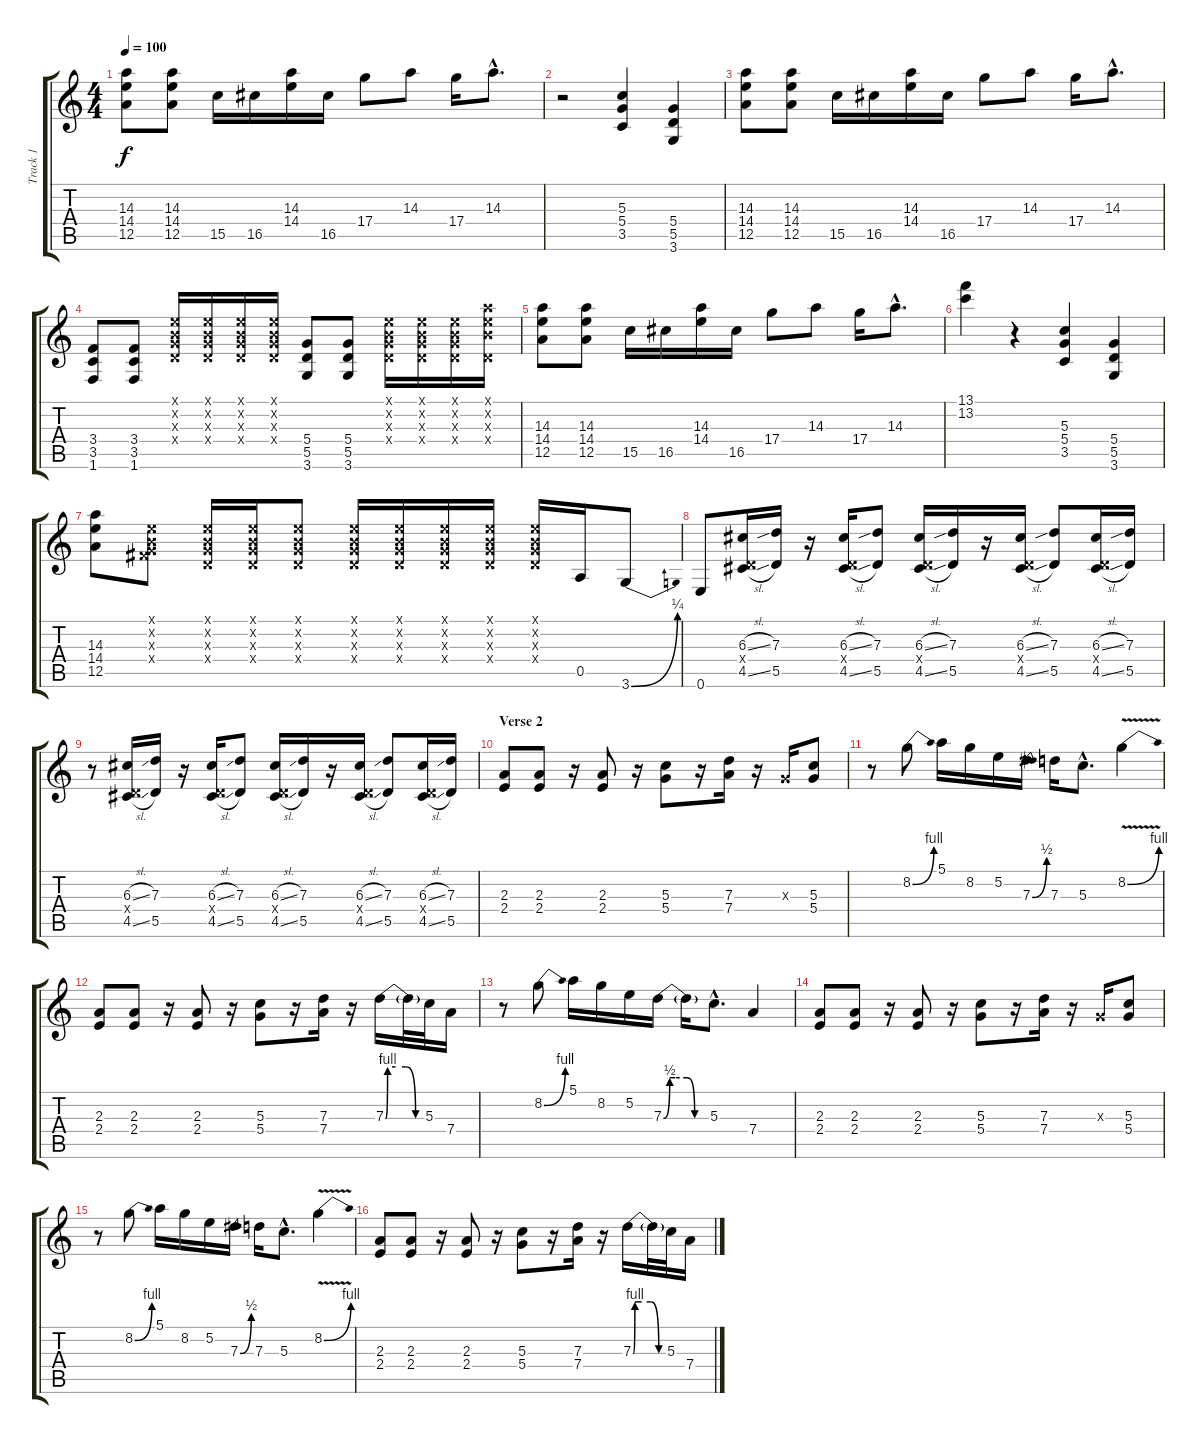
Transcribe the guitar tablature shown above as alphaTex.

\track ("Track 1" "Track 1") {instrument overdrivenguitar}
\staff {score tabs}
\tuning (E4 B3 G3 D3 A2 E2) {hide}
\ts (4 4)
\tempo 100
\clef g2
\ks c
(14.3 14.4 12.5).8{dy f} (14.3 14.4 12.5).8 15.5.16 16.5.16 (14.3 14.4).16 16.5.16 17.4.8 14.3.8 17.4.16 14.3{hac}.8{d} |
r.2 (5.3 5.4 3.5).4 (5.4 5.5 3.6).4 |
(14.3 14.4 12.5).8 (14.3 14.4 12.5).8 15.5.16 16.5.16 (14.3 14.4).16 16.5.16 17.4.8 14.3.8 17.4.16 14.3{hac}.8{d} |
(3.4 3.5 1.6).8 (3.4 3.5 1.6).8 (0.1{x} 0.2{x} 0.3{x} 0.4{x}).16 (0.1{x} 0.2{x} 0.3{x} 0.4{x}).16 (0.1{x} 0.2{x} 0.3{x} 0.4{x}).16 (0.1{x} 0.2{x} 0.3{x} 0.4{x}).16 (5.4 5.5 3.6).8 (5.4 5.5 3.6).8 (0.1{x} 0.2{x} 0.3{x} 0.4{x}).16 (0.1{x} 0.2{x} 0.3{x} 0.4{x}).16 (0.1{x} 0.2{x} 0.3{x} 0.4{x}).16 (0.1{x} 0.2{x} 14.3{x} 0.4{x}).16 |
(14.3 14.4 12.5).8 (14.3 14.4 12.5).8 15.5.16 16.5.16 (14.3 14.4).16 16.5.16 17.4.8 14.3.8 17.4.16 14.3{hac}.8{d} |
(13.1 13.2).4 r.4 (5.3 5.4 3.5).4 (5.4 5.5 3.6).4 |
(14.3 14.4 12.5).8 (0.1{x} 0.2{x} 0.3{x} 4.4{x}).8 (0.1{x} 0.2{x} 0.3{x} 0.4{x}).16 (0.1{x} 0.2{x} 0.3{x} 0.4{x}).16 (0.1{x} 0.2{x} 0.3{x} 0.4{x}).8 (0.1{x} 0.2{x} 0.3{x} 0.4{x}).16 (0.1{x} 0.2{x} 0.3{x} 0.4{x}).16 (0.1{x} 0.2{x} 0.3{x} 0.4{x}).16 (0.1{x} 0.2{x} 0.3{x} 0.4{x}).16 (0.1{x} 0.2{x} 0.3{x} 0.4{x}).16 0.5.16 3.6{be (bend 0 0 60 1)}.8 |
0.6.8 (6.3{sl} 0.4{x} 4.5{sl}).16 (7.3 5.5).16 r.16 (6.3{sl} 0.4{x} 4.5{sl}).16 (7.3 5.5).8 (6.3{sl} 0.4{x} 4.5{sl}).16 (7.3 5.5).16 r.16 (6.3{sl} 0.4{x} 4.5{sl}).16 (7.3 5.5).8 (6.3{sl} 0.4{x} 4.5{sl}).16 (7.3 5.5).16 |
r.8 (6.3{sl} 0.4{x} 4.5{sl}).16 (7.3 5.5).16 r.16 (6.3{sl} 0.4{x} 4.5{sl}).16 (7.3 5.5).8 (6.3{sl} 0.4{x} 4.5{sl}).16 (7.3 5.5).16 r.16 (6.3{sl} 0.4{x} 4.5{sl}).16 (7.3 5.5).8 (6.3{sl} 0.4{x} 4.5{sl}).16 (7.3 5.5).16 |
\section ("" "Verse 2")
(2.3 2.4).8 (2.3 2.4).8 r.16 (2.3 2.4).8 r.16 (5.3 5.4).8 r.16 (7.3 7.4).16 r.16 0.3{x}.16 (5.3 5.4).8 |
r.8 8.2{be (bend 0 0 60 4)}.8 5.1.16 8.2.16 5.2.16 7.3{be (bend 0 0 60 2)}.16 7.3.16 5.3{hac}.8{d} 8.2{be (bend 0 0 60 4) v}.4 |
(2.3 2.4).8 (2.3 2.4).8 r.16 (2.3 2.4).8 r.16 (5.3 5.4).8 r.16 (7.3 7.4).16 r.16 7.3{be (custom 0 0 3 4 15 4 30 4 45 0 60 0)}.16 7.3{t}.32 5.3.32 7.4.16 |
r.8 8.2{be (bend 0 0 60 4)}.8 5.1.16 8.2.16 5.2.16 7.3{be (custom 0 0 8 2 15 2 30 2 40 0 60 0)}.16 7.3{t}.16 5.3{hac}.8{d} 7.4.4 |
(2.3 2.4).8 (2.3 2.4).8 r.16 (2.3 2.4).8 r.16 (5.3 5.4).8 r.16 (7.3 7.4).16 r.16 0.3{x}.16 (5.3 5.4).8 |
r.8 8.2{be (bend 0 0 60 4)}.8 5.1.16 8.2.16 5.2.16 7.3{be (bend 0 0 60 2)}.16 7.3.16 5.3{hac}.8{d} 8.2{be (bend 0 0 60 4) v}.4 |
(2.3 2.4).8 (2.3 2.4).8 r.16 (2.3 2.4).8 r.16 (5.3 5.4).8 r.16 (7.3 7.4).16 r.16 7.3{be (custom 0 0 3 4 15 4 30 4 45 0 60 0)}.16 7.3{t}.32 5.3.32 7.4.16
